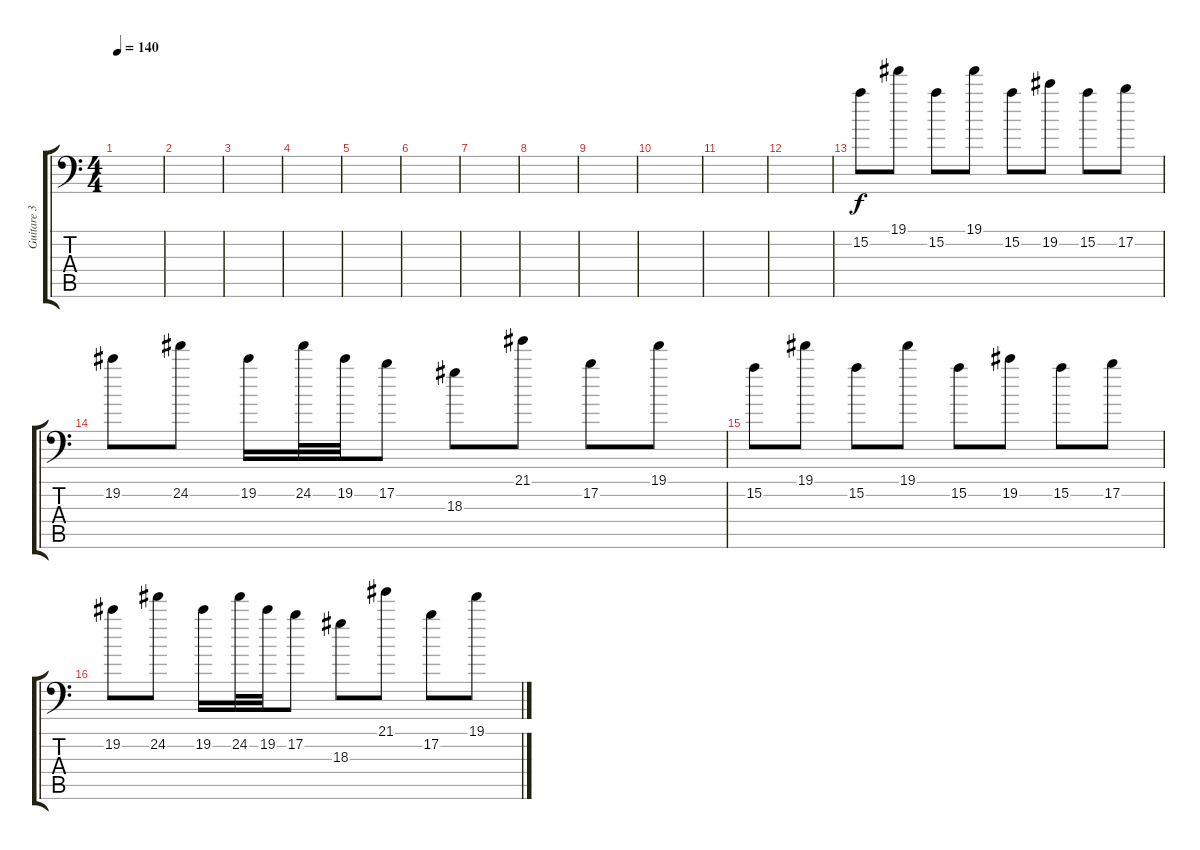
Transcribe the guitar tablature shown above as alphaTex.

\track ("Guitare 3" "Guitare 3") {instrument distortionguitar}
\staff {score tabs}
\tuning (B3 Gb3 D3 A2 E2 A1) {hide}
\ts (4 4)
\tempo 140
\clef f4
\ks c
|
|
|
|
|
|
|
|
|
|
|
|
15.2.8 19.1.8 15.2.8 19.1.8 15.2.8 19.2.8 15.2.8 17.2.8 |
19.2.8 24.2.8 19.2.16 24.2.32 19.2.32 17.2.8 18.3.8 21.1.8 17.2.8 19.1.8 |
15.2.8 19.1.8 15.2.8 19.1.8 15.2.8 19.2.8 15.2.8 17.2.8 |
19.2.8 24.2.8 19.2.16 24.2.32 19.2.32 17.2.8 18.3.8 21.1.8 17.2.8 19.1.8
